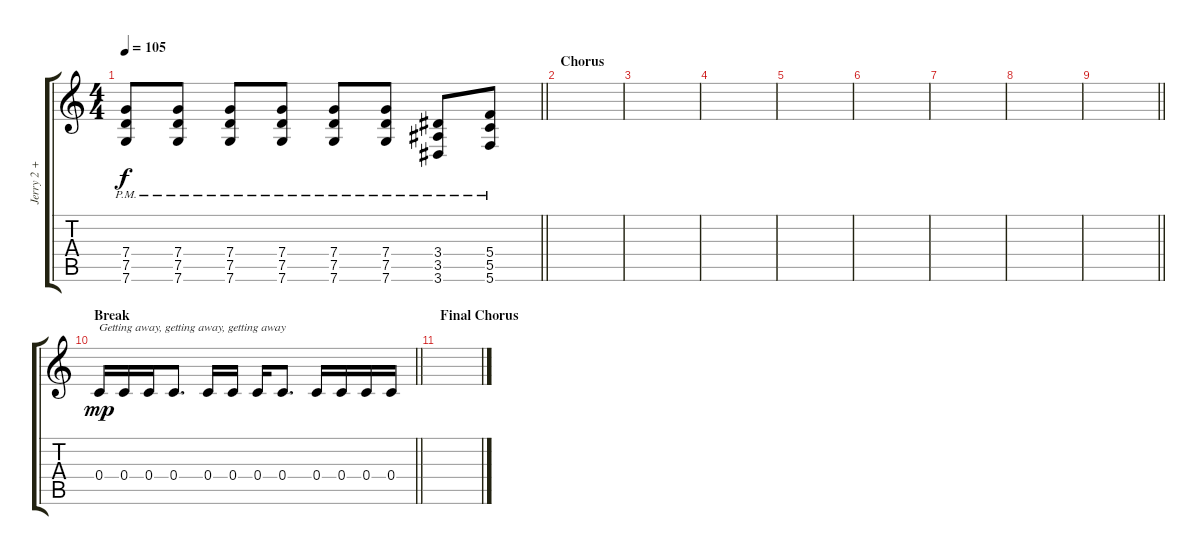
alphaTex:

\track ("Jerry 2 + Jacoby 2" "Jerry 2 + ") {instrument distortionguitar}
\staff {score tabs}
\tuning (D4 A3 F3 C3 G2 C2) {hide}
\ts (4 4)
\tempo 105
\clef g2
\barLineRight lightlight
\ks c
(7.4{pm} 7.5{pm} 7.6{pm}).8{dy f} (7.4{pm} 7.5{pm} 7.6{pm}).8 (7.4{pm} 7.5{pm} 7.6{pm}).8 (7.4{pm} 7.5{pm} 7.6{pm}).8 (7.4{pm} 7.5{pm} 7.6{pm}).8 (7.4{pm} 7.5{pm} 7.6{pm}).8 (3.4{pm} 3.5{pm} 3.6{pm}).8 (5.4{pm} 5.5{pm} 5.6{pm}).8 |
\section ("" "Chorus")
|
|
|
|
|
|
|
\barLineRight lightlight
|
\section ("" "Break")
\barLineRight lightlight
0.4.16{txt "Getting away, getting away, getting away" dy mp volume 16 instrument gunshot} 0.4.16 0.4.16 0.4.8{d} 0.4.16 0.4.16 0.4.16 0.4.8{d} 0.4.16 0.4.16 0.4.16 0.4.16 |
\section ("" "Final Chorus")
